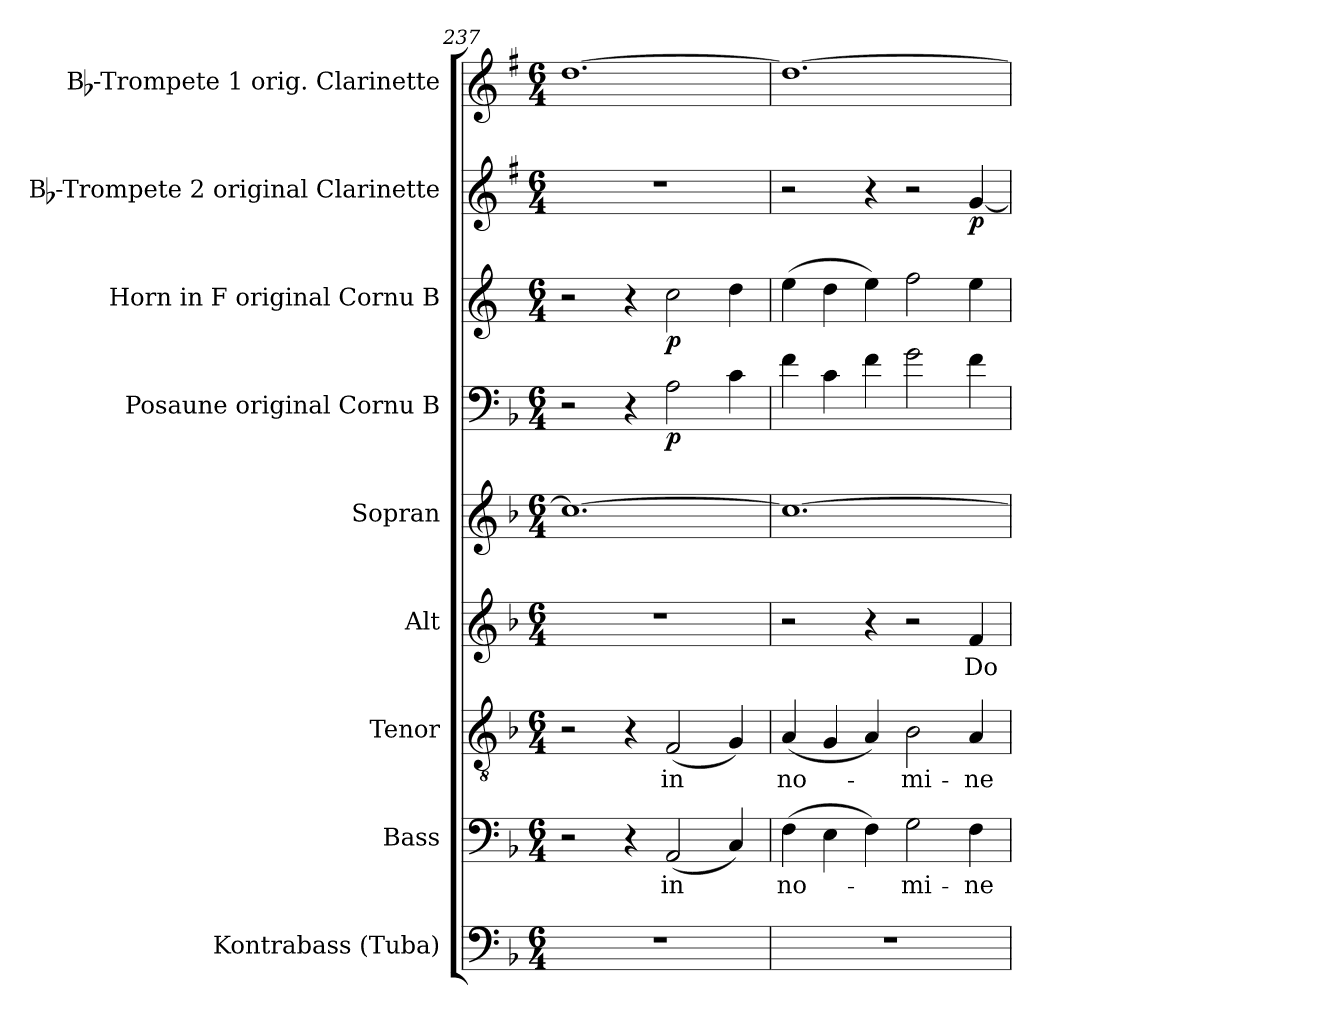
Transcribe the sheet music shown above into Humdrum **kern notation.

**kern	**kern	**text	**kern	**text	**kern	**text	**kern	**kern	**dynam	**kern	**dynam	**kern	**dynam	**kern
*part9	*part8	*part8	*part7	*part7	*part6	*part6	*part5	*part4	*part4	*part3	*part3	*part2	*part2	*part1
*staff9	*staff8	*staff8	*staff7	*staff7	*staff6	*staff6	*staff5	*staff4	*staff4	*staff3	*staff3	*staff2	*staff2	*staff1
*I"Kontrabass (Tuba)	*I"Bass	*	*I"Tenor	*	*I"Alt	*	*I"Sopran	*I"Posaune original Cornu B	*	*I"Horn in F original Cornu B	*	*I"Bb-Trompete 2 original Clarinette	*	*I"Bb-Trompete 1 orig. Clarinette
*I'Kb.	*I'B.	*	*I'T.	*	*I'A.	*	*I'S.	*I'Pos.	*	*I'Hrn.	*	*I'Bb Trp. 2	*	*I'Bb Trp. 1
!!LO:PB:g=z
*clefF4	*clefF4	*	*clefGv2	*	*clefG2	*	*clefG2	*clefF4	*	*clefG2	*	*clefG2	*	*clefG2
*ITrd7c12	*	*	*	*	*	*	*	*	*	*ITrd4c7	*	*ITrd1c2	*	*ITrd1c2
*k[b-]	*k[b-]	*	*k[b-]	*	*k[b-]	*	*k[b-]	*k[b-]	*	*k[b-]	*	*k[b-]	*	*k[b-]
*F:	*F:	*	*F:	*	*F:	*	*F:	*F:	*	*F:	*	*F:	*	*F:
*M6/4	*M6/4	*	*M6/4	*	*M6/4	*	*M6/4	*M6/4	*	*M6/4	*	*M6/4	*	*M6/4
=237	=237	=237	=237	=237	=237	=237	=237	=237	=237	=237	=237	=237	=237	=237
1.r	2r	.	2r	.	1.r	.	1.cc_	2r	.	2r	.	1.r	.	[1.cc
.	4r	.	4r	.	.	.	.	4r	.	4r	.	.	.	.
!	!	!LO:LY:b	!	!LO:LY:b	!	!	!	!	!LO:DY:b	!	!LO:DY:b	!	!	!
.	(<2AA/	in	(<2F/	in	.	.	.	2A\	p	2f\	p	.	.	.
.	4C/)	.	4G/)	.	.	.	.	4c\	.	4g\	.	.	.	.
=238	=238	=238	=238	=238	=238	=238	=238	=238	=238	=238	=238	=238	=238	=238
!	!	!LO:LY:b	!	!LO:LY:b	!	!	!	!	!	!	!	!	!	!
1.r	(>4F\	no-	(<4A/	no-	2r	.	1.cc_	4f\	.	(>4a\	.	2r	.	1.cc_
.	4E\	.	4G/	.	.	.	.	4c\	.	4g\	.	.	.	.
.	4F\)	.	4A/)	.	4r	.	.	4f\	.	4a\)	.	4r	.	.
!	!	!LO:LY:b	!	!LO:LY:b	!	!	!	!	!	!	!	!	!	!
.	2G\	-mi-	2B-\	-mi-	2r	.	.	2g\	.	2b-\	.	2r	.	.
!	!	!LO:LY:b	!	!LO:LY:b	!	!LO:LY:b	!	!	!	!	!	!	!LO:DY:b	!
.	4F\	-ne	4A/	-ne	4f/	Do-	.	4f\	.	4a\	.	[4f/	p	.
=	=	=	=	=	=	=	=	=	=	=	=	=	=	=
*-	*-	*-	*-	*-	*-	*-	*-	*-	*-	*-	*-	*-	*-	*-
